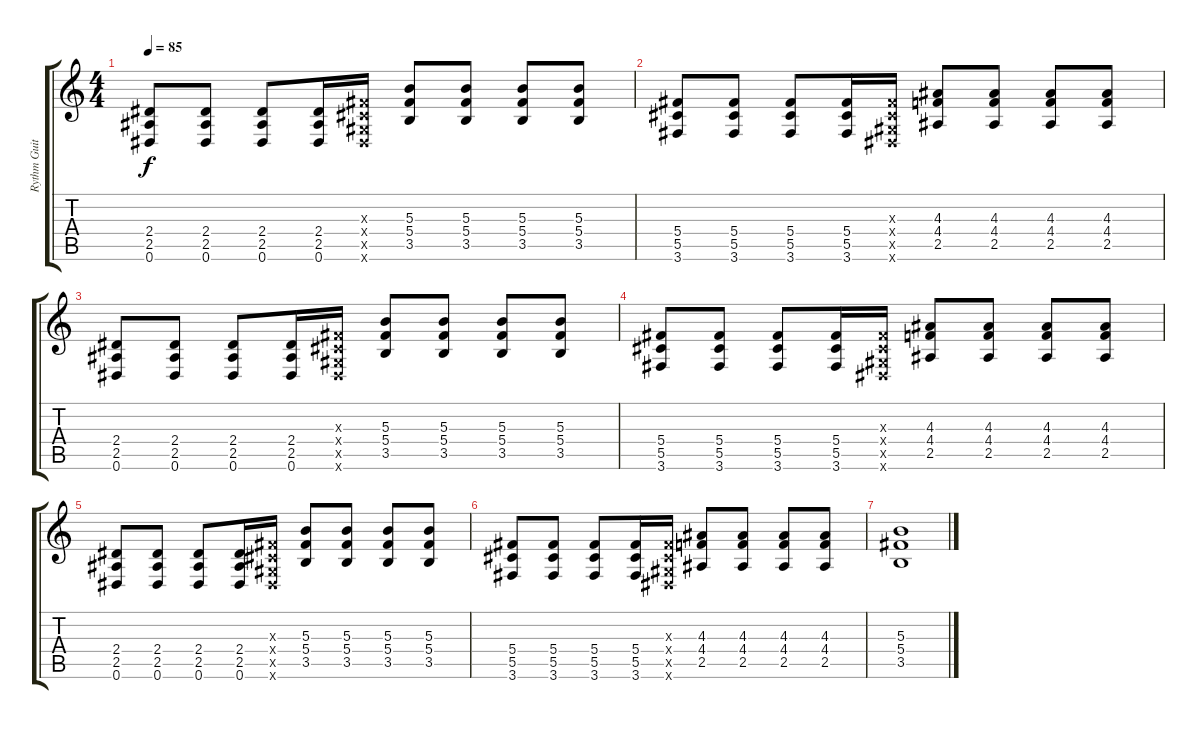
\track ("Rythm Guitar" "Rythm Guit") {instrument distortionguitar}
\staff {score tabs}
\tuning (Eb4 Bb3 Gb3 Db3 Ab2 Eb2) {hide}
\ts (4 4)
\tempo 85
\clef g2
\ks c
(2.4 2.5 0.6).8{dy f instrument distortionguitar} (2.4 2.5 0.6).8 (2.4 2.5 0.6).8 (2.4 2.5 0.6).16 (0.3{x} 0.4{x} 0.5{x} 0.6{x}).16 (5.3 5.4 3.5).8 (5.3 5.4 3.5).8 (5.3 5.4 3.5).8 (5.3 5.4 3.5).8 |
(5.4 5.5 3.6).8 (5.4 5.5 3.6).8 (5.4 5.5 3.6).8 (5.4 5.5 3.6).16 (0.3{x} 0.4{x} 0.5{x} 0.6{x}).16 (4.3 4.4 2.5).8 (4.3 4.4 2.5).8 (4.3 4.4 2.5).8 (4.3 4.4 2.5).8 |
(2.4 2.5 0.6).8{instrument distortionguitar} (2.4 2.5 0.6).8 (2.4 2.5 0.6).8 (2.4 2.5 0.6).16 (0.3{x} 0.4{x} 0.5{x} 0.6{x}).16 (5.3 5.4 3.5).8 (5.3 5.4 3.5).8 (5.3 5.4 3.5).8 (5.3 5.4 3.5).8 |
(5.4 5.5 3.6).8 (5.4 5.5 3.6).8 (5.4 5.5 3.6).8 (5.4 5.5 3.6).16 (0.3{x} 0.4{x} 0.5{x} 0.6{x}).16 (4.3 4.4 2.5).8 (4.3 4.4 2.5).8 (4.3 4.4 2.5).8 (4.3 4.4 2.5).8 |
(2.4 2.5 0.6).8{instrument distortionguitar} (2.4 2.5 0.6).8 (2.4 2.5 0.6).8 (2.4 2.5 0.6).16 (0.3{x} 0.4{x} 0.5{x} 0.6{x}).16 (5.3 5.4 3.5).8 (5.3 5.4 3.5).8 (5.3 5.4 3.5).8 (5.3 5.4 3.5).8 |
(5.4 5.5 3.6).8 (5.4 5.5 3.6).8 (5.4 5.5 3.6).8 (5.4 5.5 3.6).16 (0.3{x} 0.4{x} 0.5{x} 0.6{x}).16 (4.3 4.4 2.5).8 (4.3 4.4 2.5).8 (4.3 4.4 2.5).8 (4.3 4.4 2.5).8 |
(5.3 5.4 3.5).1
